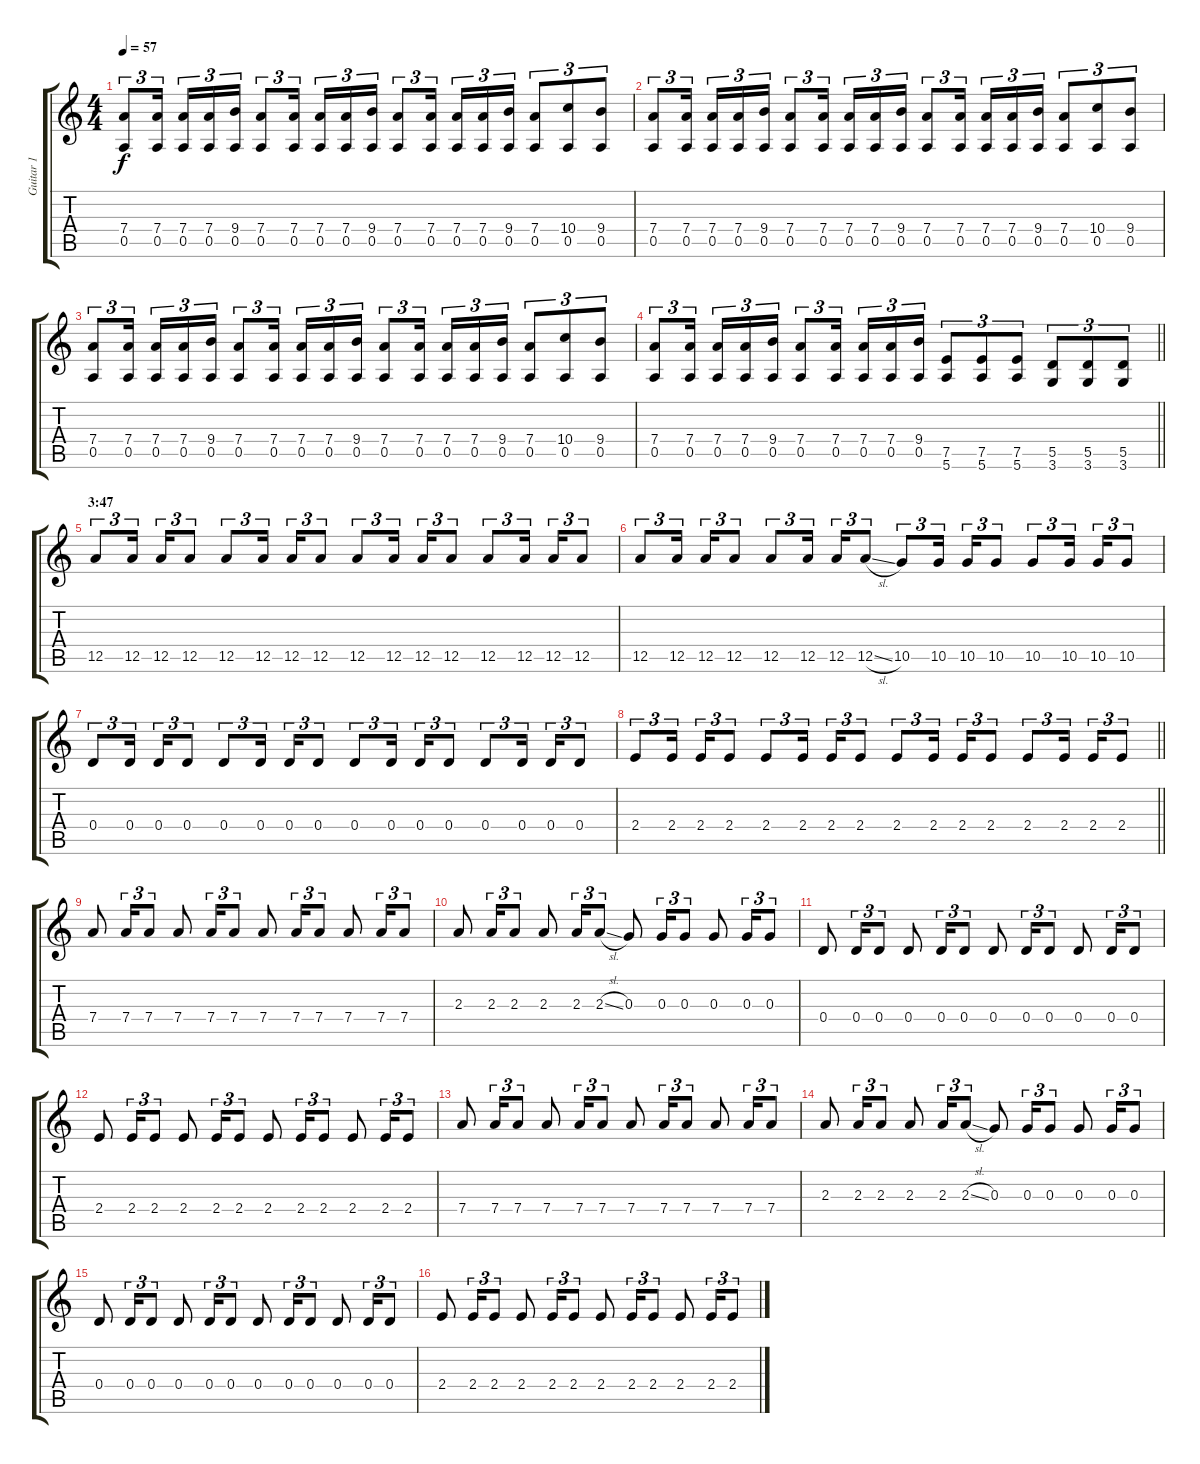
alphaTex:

\track ("Guitar 1" "Guitar 1") {instrument acousticguitarsteel}
\staff {score tabs}
\tuning (E4 B3 G3 D3 A2 E2) {hide}
\ts (4 4)
\tempo 57
\clef g2
\ks c
(7.4 0.5).8{tu (3 2) dy f} (7.4 0.5).16{tu (3 2) beam splitsecondary} (7.4 0.5).16{tu (3 2)} (7.4 0.5).16{tu (3 2)} (9.4 0.5).16{tu (3 2)} (7.4 0.5).8{tu (3 2)} (7.4 0.5).16{tu (3 2) beam splitsecondary} (7.4 0.5).16{tu (3 2)} (7.4 0.5).16{tu (3 2)} (9.4 0.5).16{tu (3 2)} (7.4 0.5).8{tu (3 2)} (7.4 0.5).16{tu (3 2) beam splitsecondary} (7.4 0.5).16{tu (3 2)} (7.4 0.5).16{tu (3 2)} (9.4 0.5).16{tu (3 2)} (7.4 0.5).8{tu (3 2)} (10.4 0.5).8{tu (3 2)} (9.4 0.5).8{tu (3 2)} |
(7.4 0.5).8{tu (3 2)} (7.4 0.5).16{tu (3 2) beam splitsecondary} (7.4 0.5).16{tu (3 2)} (7.4 0.5).16{tu (3 2)} (9.4 0.5).16{tu (3 2)} (7.4 0.5).8{tu (3 2)} (7.4 0.5).16{tu (3 2) beam splitsecondary} (7.4 0.5).16{tu (3 2)} (7.4 0.5).16{tu (3 2)} (9.4 0.5).16{tu (3 2)} (7.4 0.5).8{tu (3 2)} (7.4 0.5).16{tu (3 2) beam splitsecondary} (7.4 0.5).16{tu (3 2)} (7.4 0.5).16{tu (3 2)} (9.4 0.5).16{tu (3 2)} (7.4 0.5).8{tu (3 2)} (10.4 0.5).8{tu (3 2)} (9.4 0.5).8{tu (3 2)} |
(7.4 0.5).8{tu (3 2)} (7.4 0.5).16{tu (3 2) beam splitsecondary} (7.4 0.5).16{tu (3 2)} (7.4 0.5).16{tu (3 2)} (9.4 0.5).16{tu (3 2)} (7.4 0.5).8{tu (3 2)} (7.4 0.5).16{tu (3 2) beam splitsecondary} (7.4 0.5).16{tu (3 2)} (7.4 0.5).16{tu (3 2)} (9.4 0.5).16{tu (3 2)} (7.4 0.5).8{tu (3 2)} (7.4 0.5).16{tu (3 2) beam splitsecondary} (7.4 0.5).16{tu (3 2)} (7.4 0.5).16{tu (3 2)} (9.4 0.5).16{tu (3 2)} (7.4 0.5).8{tu (3 2)} (10.4 0.5).8{tu (3 2)} (9.4 0.5).8{tu (3 2)} |
\barLineRight lightlight
(7.4 0.5).8{tu (3 2)} (7.4 0.5).16{tu (3 2) beam splitsecondary} (7.4 0.5).16{tu (3 2)} (7.4 0.5).16{tu (3 2)} (9.4 0.5).16{tu (3 2)} (7.4 0.5).8{tu (3 2)} (7.4 0.5).16{tu (3 2) beam splitsecondary} (7.4 0.5).16{tu (3 2)} (7.4 0.5).16{tu (3 2)} (9.4 0.5).16{tu (3 2)} (7.5 5.6).8{tu (3 2)} (7.5 5.6).8{tu (3 2)} (7.5 5.6).8{tu (3 2)} (5.5 3.6).8{tu (3 2)} (5.5 3.6).8{tu (3 2)} (5.5 3.6).8{tu (3 2)} |
\section ("" "3:47")
12.5.8{tu (3 2)} 12.5.16{tu (3 2) beam splitsecondary} 12.5.16{tu (3 2)} 12.5.8{tu (3 2)} 12.5.8{tu (3 2)} 12.5.16{tu (3 2) beam splitsecondary} 12.5.16{tu (3 2)} 12.5.8{tu (3 2)} 12.5.8{tu (3 2)} 12.5.16{tu (3 2) beam splitsecondary} 12.5.16{tu (3 2)} 12.5.8{tu (3 2)} 12.5.8{tu (3 2)} 12.5.16{tu (3 2) beam splitsecondary} 12.5.16{tu (3 2)} 12.5.8{tu (3 2)} |
12.5.8{tu (3 2)} 12.5.16{tu (3 2) beam splitsecondary} 12.5.16{tu (3 2)} 12.5.8{tu (3 2)} 12.5.8{tu (3 2)} 12.5.16{tu (3 2) beam splitsecondary} 12.5.16{tu (3 2)} 12.5{sl}.8{tu (3 2)} 10.5.8{tu (3 2)} 10.5.16{tu (3 2) beam splitsecondary} 10.5.16{tu (3 2)} 10.5.8{tu (3 2)} 10.5.8{tu (3 2)} 10.5.16{tu (3 2) beam splitsecondary} 10.5.16{tu (3 2)} 10.5.8{tu (3 2)} |
0.4.8{tu (3 2)} 0.4.16{tu (3 2) beam splitsecondary} 0.4.16{tu (3 2)} 0.4.8{tu (3 2)} 0.4.8{tu (3 2)} 0.4.16{tu (3 2) beam splitsecondary} 0.4.16{tu (3 2)} 0.4.8{tu (3 2)} 0.4.8{tu (3 2)} 0.4.16{tu (3 2) beam splitsecondary} 0.4.16{tu (3 2)} 0.4.8{tu (3 2)} 0.4.8{tu (3 2)} 0.4.16{tu (3 2) beam splitsecondary} 0.4.16{tu (3 2)} 0.4.8{tu (3 2)} |
\barLineRight lightlight
2.4.8{tu (3 2)} 2.4.16{tu (3 2) beam splitsecondary} 2.4.16{tu (3 2)} 2.4.8{tu (3 2)} 2.4.8{tu (3 2)} 2.4.16{tu (3 2) beam splitsecondary} 2.4.16{tu (3 2)} 2.4.8{tu (3 2)} 2.4.8{tu (3 2)} 2.4.16{tu (3 2) beam splitsecondary} 2.4.16{tu (3 2)} 2.4.8{tu (3 2)} 2.4.8{tu (3 2)} 2.4.16{tu (3 2) beam splitsecondary} 2.4.16{tu (3 2)} 2.4.8{tu (3 2)} |
7.4.8 7.4.16{tu (3 2)} 7.4.8{tu (3 2)} 7.4.8 7.4.16{tu (3 2)} 7.4.8{tu (3 2)} 7.4.8 7.4.16{tu (3 2)} 7.4.8{tu (3 2)} 7.4.8 7.4.16{tu (3 2)} 7.4.8{tu (3 2)} |
2.3.8 2.3.16{tu (3 2)} 2.3.8{tu (3 2)} 2.3.8 2.3.16{tu (3 2)} 2.3{sl}.8{tu (3 2)} 0.3.8 0.3.16{tu (3 2)} 0.3.8{tu (3 2)} 0.3.8 0.3.16{tu (3 2)} 0.3.8{tu (3 2)} |
0.4.8 0.4.16{tu (3 2)} 0.4.8{tu (3 2)} 0.4.8 0.4.16{tu (3 2)} 0.4.8{tu (3 2)} 0.4.8 0.4.16{tu (3 2)} 0.4.8{tu (3 2)} 0.4.8 0.4.16{tu (3 2)} 0.4.8{tu (3 2)} |
2.4.8 2.4.16{tu (3 2)} 2.4.8{tu (3 2)} 2.4.8 2.4.16{tu (3 2)} 2.4.8{tu (3 2)} 2.4.8 2.4.16{tu (3 2)} 2.4.8{tu (3 2)} 2.4.8 2.4.16{tu (3 2)} 2.4.8{tu (3 2)} |
7.4.8 7.4.16{tu (3 2)} 7.4.8{tu (3 2)} 7.4.8 7.4.16{tu (3 2)} 7.4.8{tu (3 2)} 7.4.8 7.4.16{tu (3 2)} 7.4.8{tu (3 2)} 7.4.8 7.4.16{tu (3 2)} 7.4.8{tu (3 2)} |
2.3.8 2.3.16{tu (3 2)} 2.3.8{tu (3 2)} 2.3.8 2.3.16{tu (3 2)} 2.3{sl}.8{tu (3 2)} 0.3.8 0.3.16{tu (3 2)} 0.3.8{tu (3 2)} 0.3.8 0.3.16{tu (3 2)} 0.3.8{tu (3 2)} |
0.4.8 0.4.16{tu (3 2)} 0.4.8{tu (3 2)} 0.4.8 0.4.16{tu (3 2)} 0.4.8{tu (3 2)} 0.4.8 0.4.16{tu (3 2)} 0.4.8{tu (3 2)} 0.4.8 0.4.16{tu (3 2)} 0.4.8{tu (3 2)} |
2.4.8 2.4.16{tu (3 2)} 2.4.8{tu (3 2)} 2.4.8 2.4.16{tu (3 2)} 2.4.8{tu (3 2)} 2.4.8 2.4.16{tu (3 2)} 2.4.8{tu (3 2)} 2.4.8 2.4.16{tu (3 2)} 2.4.8{tu (3 2)}
